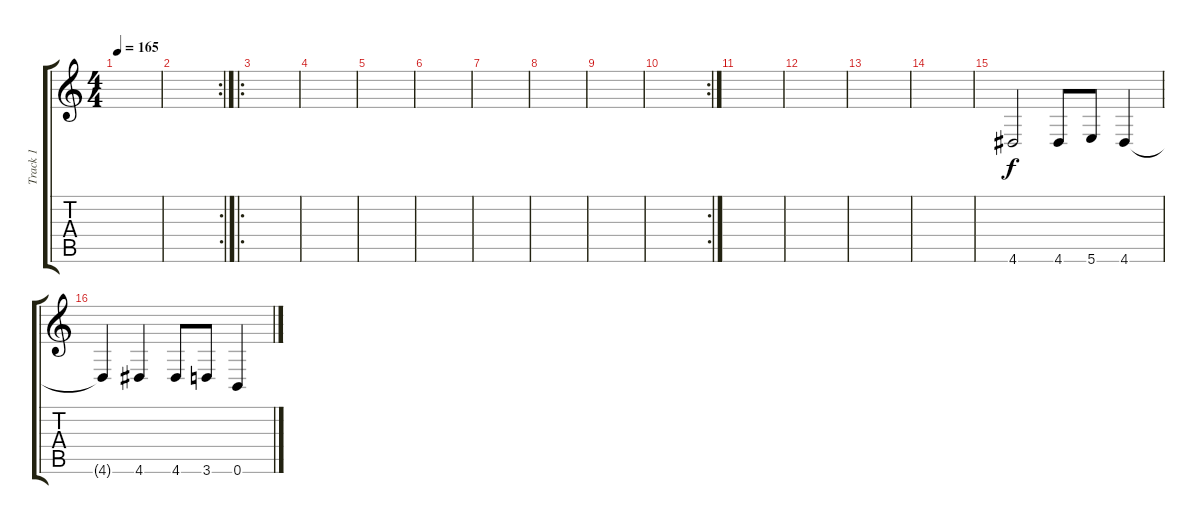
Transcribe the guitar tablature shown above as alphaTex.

\track ("Track 1" "Track 1") {instrument distortionguitar}
\staff {score tabs}
\tuning (Db4 Ab3 E3 B2 Gb2 B1) {hide}
\ts (4 4)
\tempo 165
\clef g2
\ks c
|
\rc 2
|
\ro
|
|
|
|
|
|
|
\rc 2
|
|
|
|
|
4.6.2 4.6.8 5.6.8 4.6.4 |
4.6{t}.4 4.6.4 4.6.8 3.6.8 0.6.4
